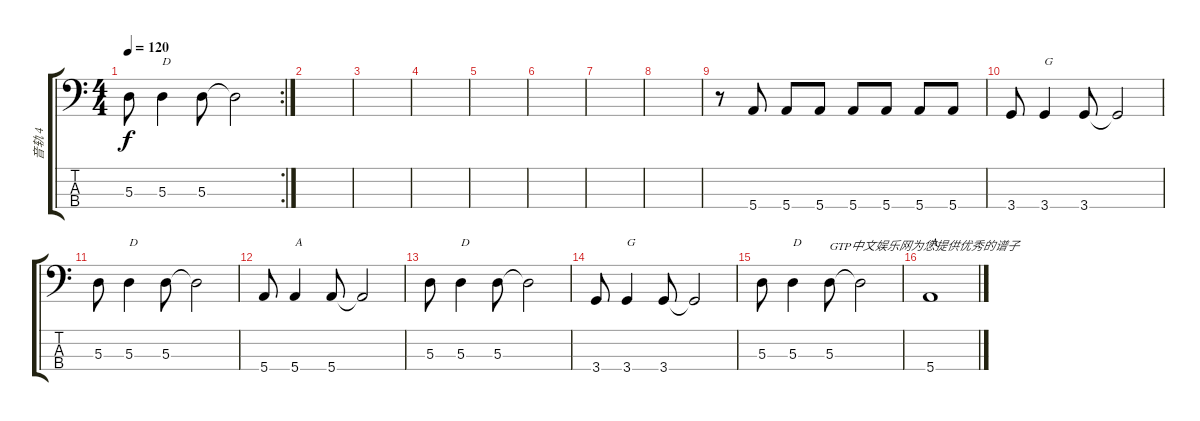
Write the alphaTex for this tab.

\track ("音轨 4" "音轨 4") {instrument electricbassfinger}
\staff {score tabs}
\tuning (G2 D2 A1 E1) {hide}
\rc 2
\ts (4 4)
\tempo 120
\clef f4
\ks c
5.3.8{dy f} 5.3.4{txt "D"} 5.3.8 5.3{t}.2 |
|
|
|
|
|
|
|
r.8 5.4.8 5.4.8 5.4.8 5.4.8 5.4.8 5.4.8 5.4.8 |
3.4.8 3.4.4{txt "G"} 3.4.8 3.4{t}.2 |
5.3.8 5.3.4{txt "D"} 5.3.8 5.3{t}.2 |
5.4.8 5.4.4{txt "A"} 5.4.8 5.4{t}.2 |
5.3.8 5.3.4{txt "D"} 5.3.8 5.3{t}.2 |
3.4.8 3.4.4{txt "G"} 3.4.8 3.4{t}.2 |
5.3.8 5.3.4{txt "D"} 5.3.8{txt "GTP中文娱乐网为您提供优秀的谱子"} 5.3{t}.2 |
5.4.1{txt "A"}
